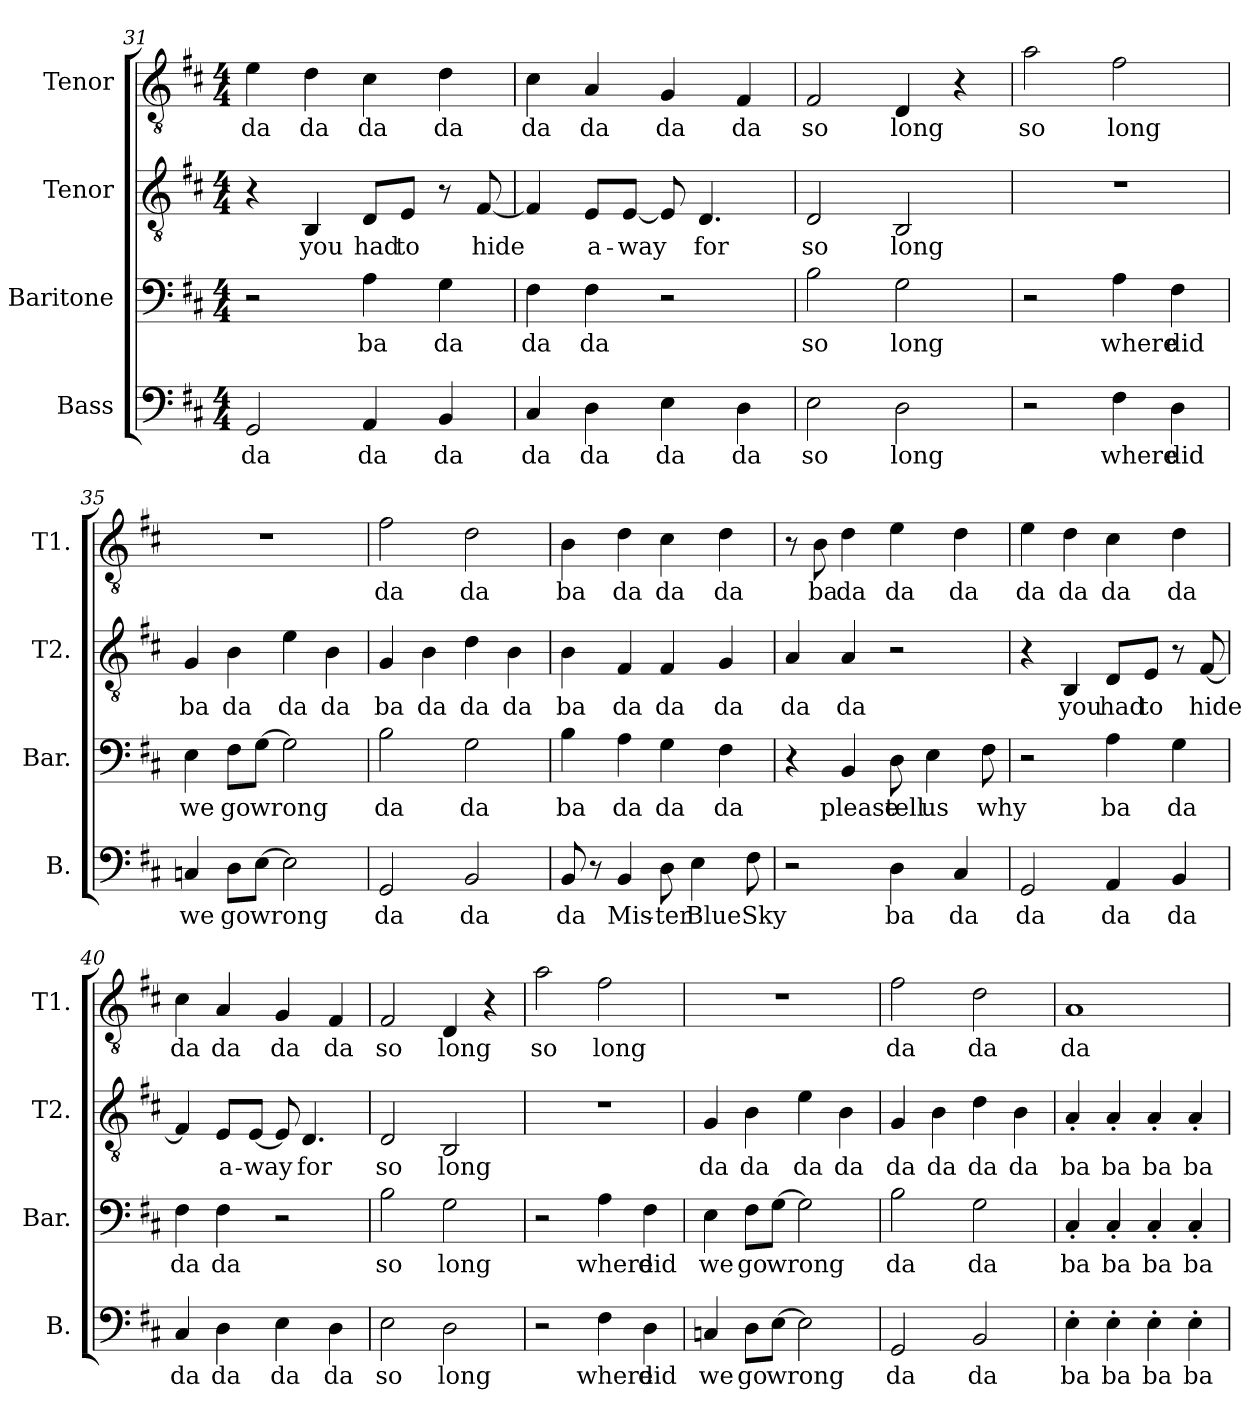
**kern	**text	**kern	**text	**kern	**text	**kern	**text
*part4	*part4	*part3	*part3	*part2	*part2	*part1	*part1
*staff4	*staff4	*staff3	*staff3	*staff2	*staff2	*staff1	*staff1
*I"Bass	*	*I"Baritone	*	*I"Tenor	*	*I"Tenor	*
*I'B.	*	*I'Bar.	*	*I'T2.	*	*I'T1.	*
*clefF4	*	*clefF4	*	*clefGv2	*	*clefGv2	*
*k[f#c#]	*	*k[f#c#]	*	*k[f#c#]	*	*k[f#c#]	*
*M4/4	*	*M4/4	*	*M4/4	*	*M4/4	*
=31	=31	=31	=31	=31	=31	=31	=31
2GG/	da	2r	.	4r	.	4e\	da
.	.	.	.	4BB/	you	4d\	da
4AA/	da	4A\	ba	8D/L	had	4c#\	da
.	.	.	.	8E/J	to	.	.
4BB/	da	4G\	da	8r	.	4d\	da
.	.	.	.	[8F#/	hide	.	.
=32	=32	=32	=32	=32	=32	=32	=32
4C#/	da	4F#\	da	4F#/]	.	4c#\	da
4D\	da	4F#\	da	8E/L	a-	4A/	da
.	.	.	.	[8E/J	-way	.	.
4E\	da	2r	.	8E/]	.	4G/	da
.	.	.	.	4.D/	for	.	.
4D\	da	.	.	.	.	4F#/	da
=33	=33	=33	=33	=33	=33	=33	=33
2E\	so	2B\	so	2D/	so	2F#/	so
2D\	long	2G\	long	2BB/	long	4D/	long
.	.	.	.	.	.	4r	.
=34	=34	=34	=34	=34	=34	=34	=34
2r	.	2r	.	1r	.	2a\	so
4F#\	where	4A\	where	.	.	2f#\	long
4D\	did	4F#\	did	.	.	.	.
!!LO:PB:g=z
=35	=35	=35	=35	=35	=35	=35	=35
4Cn/	we	4E\	we	4G/	ba	1r	.
8D\L	go	8F#\L	go	4B\	da	.	.
[8E\J	wrong	[8G\J	wrong	.	.	.	.
2E\]	.	2G\]	.	4e\	da	.	.
.	.	.	.	4B\	da	.	.
=36	=36	=36	=36	=36	=36	=36	=36
2GG/	da	2B\	da	4G/	ba	2f#\	da
.	.	.	.	4B\	da	.	.
2BB/	da	2G\	da	4d\	da	2d\	da
.	.	.	.	4B\	da	.	.
=37	=37	=37	=37	=37	=37	=37	=37
8BB/	da	4B\	ba	4B\	ba	4B\	ba
8r	.	.	.	.	.	.	.
4BB/	Mis-	4A\	da	4F#/	da	4d\	da
8D\	-ter	4G\	da	4F#/	da	4c#\	da
4E\	Blue	.	.	.	.	.	.
.	.	4F#\	da	4G/	da	4d\	da
8F#\	Sky	.	.	.	.	.	.
=38	=38	=38	=38	=38	=38	=38	=38
2r	.	4r	.	4A/	da	8r	.
.	.	.	.	.	.	8B\	ba
.	.	4BB/	please	4A/	da	4d\	da
4D\	ba	8D\	tell	2r	.	4e\	da
.	.	4E\	us	.	.	.	.
4C#/	da	.	.	.	.	4d\	da
.	.	8F#\	why	.	.	.	.
!!LO:LB:g=z
=39	=39	=39	=39	=39	=39	=39	=39
2GG/	da	2r	.	4r	.	4e\	da
.	.	.	.	4BB/	you	4d\	da
4AA/	da	4A\	ba	8D/L	had	4c#\	da
.	.	.	.	8E/J	to	.	.
4BB/	da	4G\	da	8r	.	4d\	da
.	.	.	.	[8F#/	hide	.	.
=40	=40	=40	=40	=40	=40	=40	=40
4C#/	da	4F#\	da	4F#/]	.	4c#\	da
4D\	da	4F#\	da	8E/L	a-	4A/	da
.	.	.	.	[8E/J	-way	.	.
4E\	da	2r	.	8E/]	.	4G/	da
.	.	.	.	4.D/	for	.	.
4D\	da	.	.	.	.	4F#/	da
=41	=41	=41	=41	=41	=41	=41	=41
2E\	so	2B\	so	2D/	so	2F#/	so
2D\	long	2G\	long	2BB/	long	4D/	long
.	.	.	.	.	.	4r	.
=42	=42	=42	=42	=42	=42	=42	=42
2r	.	2r	.	1r	.	2a\	so
4F#\	where	4A\	where	.	.	2f#\	long
4D\	did	4F#\	did	.	.	.	.
=43	=43	=43	=43	=43	=43	=43	=43
4Cn/	we	4E\	we	4G/	da	1r	.
8D\L	go	8F#\L	go	4B\	da	.	.
[8E\J	wrong	[8G\J	wrong	.	.	.	.
2E\]	.	2G\]	.	4e\	da	.	.
.	.	.	.	4B\	da	.	.
!!LO:PB:g=z
=44	=44	=44	=44	=44	=44	=44	=44
2GG/	da	2B\	da	4G/	da	2f#\	da
.	.	.	.	4B\	da	.	.
2BB/	da	2G\	da	4d\	da	2d\	da
.	.	.	.	4B\	da	.	.
=45	=45	=45	=45	=45	=45	=45	=45
4E'\	ba	4C#'/	ba	4A'/	ba	1A	da
4E'\	ba	4C#'/	ba	4A'/	ba	.	.
4E'\	ba	4C#'/	ba	4A'/	ba	.	.
4E'\	ba	4C#'/	ba	4A'/	ba	.	.
=	=	=	=	=	=	=	=
*-	*-	*-	*-	*-	*-	*-	*-
